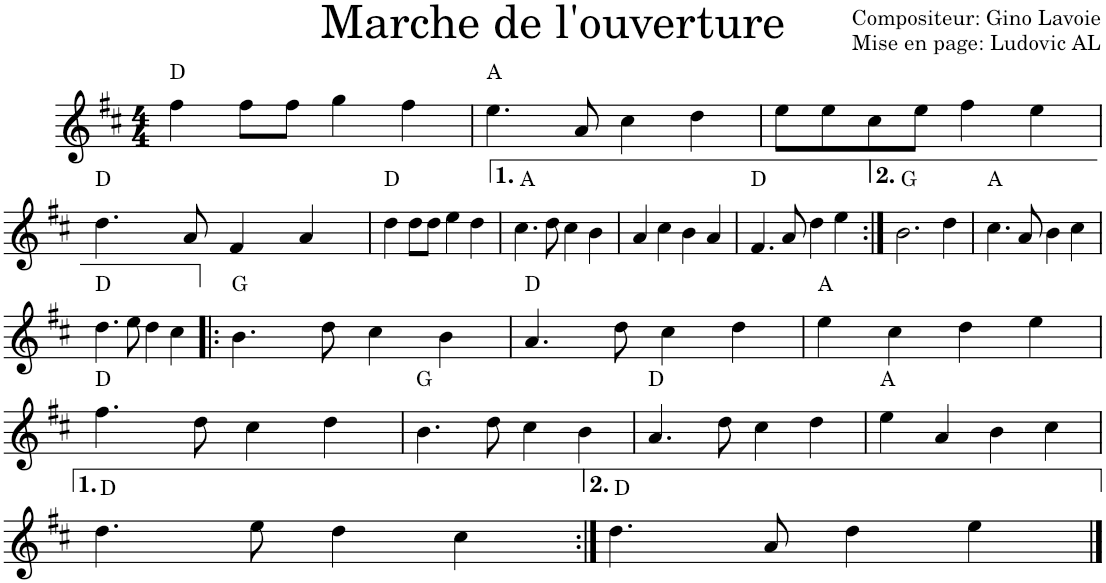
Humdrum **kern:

**kern	**harte
*part1	*part1
*staff1	*
*I"Voice	*
*I'V	*
*clefG2	*
*k[f#c#]	*
*M4/4	*
=1	=1
4ff#\	D:maj
8ff#\L	.
8ff#\J	.
4gg\	.
4ff#\	.
=2	=2
4.ee\	A:maj
8a/	.
4cc#\	.
4dd\	.
=3	=3
8ee\L	.
8ee\	.
8cc#\	.
8ee\J	.
4ff#\	.
4ee\	.
!!LO:LB:g=z
=4	=4
4.dd\	D:maj
8a/	.
4f#/	.
4a/	.
=5	=5
4dd\	D:maj
8dd\L	.
8dd\J	.
4ee\	.
4dd\	.
=6	=6
4.cc#\	A:maj
8dd\	.
4cc#\	.
4b\	.
=7	=7
4a/	.
4cc#\	.
4b\	.
4a/	.
=8	=8
4.f#/	D:maj
8a/	.
4dd\	.
4ee\	.
=9:|!	=9:|!
2.b\	G:maj
4dd\	.
=10	=10
4.cc#\	A:maj
8a/	.
4b\	.
4cc#\	.
!!LO:LB:g=z
=11	=11
4.dd\	D:maj
8ee\	.
4dd\	.
4cc#\	.
=12!|:	=12!|:
4.b\	G:maj
8dd\	.
4cc#\	.
4b\	.
=13	=13
4.a/	D:maj
8dd\	.
4cc#\	.
4dd\	.
=14	=14
4ee\	A:maj
4cc#\	.
4dd\	.
4ee\	.
!!LO:LB:g=z
=15	=15
4.ff#\	D:maj
8dd\	.
4cc#\	.
4dd\	.
=16	=16
4.b\	G:maj
8dd\	.
4cc#\	.
4b\	.
=17	=17
4.a/	D:maj
8dd\	.
4cc#\	.
4dd\	.
=18	=18
4ee\	A:maj
4a/	.
4b\	.
4cc#\	.
!!LO:LB:g=z
=19	=19
4.dd\	D:maj
8ee\	.
4dd\	.
4cc#\	.
=20:|!	=20:|!
4.dd\	D:maj
8a/	.
4dd\	.
4ee\	.
==	==
*-	*-
